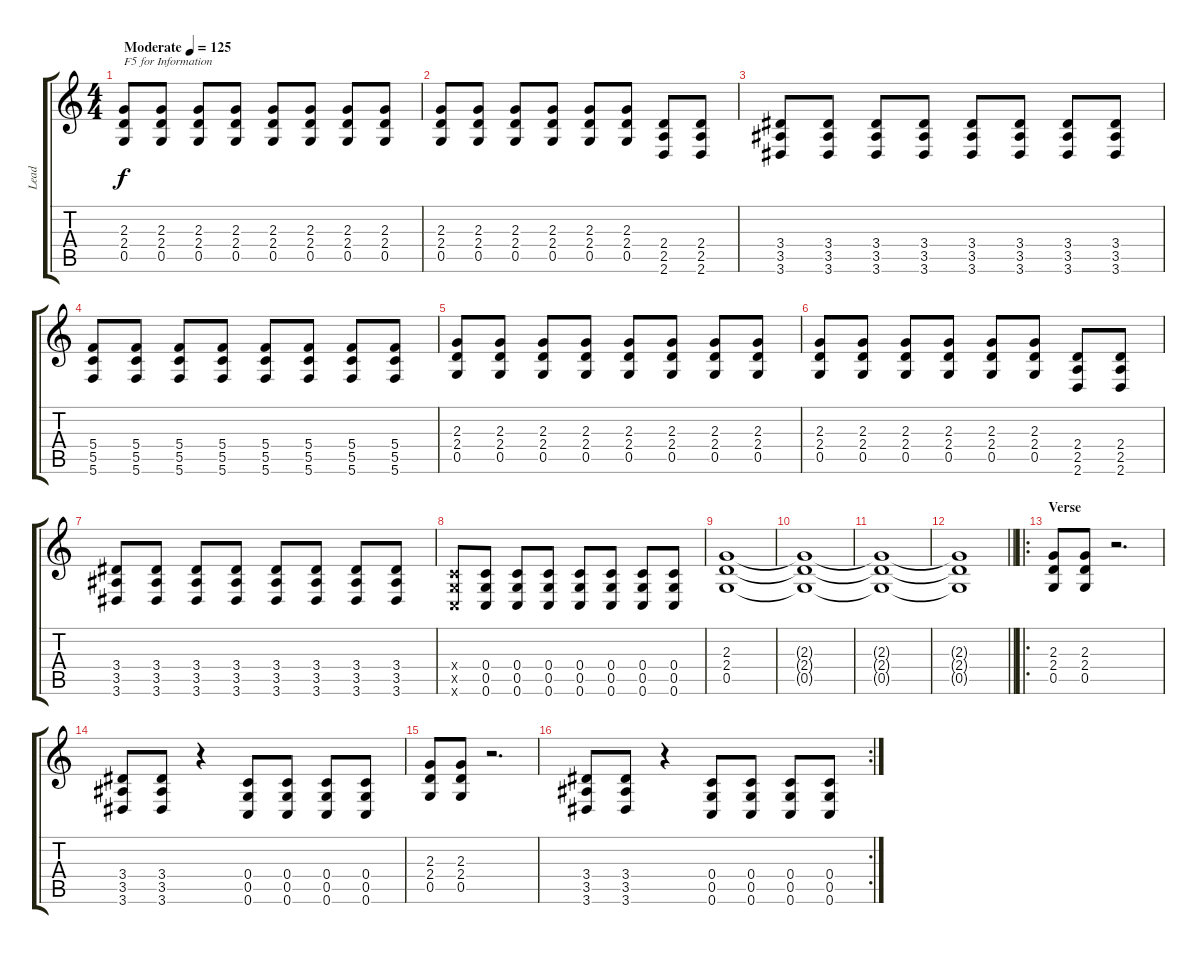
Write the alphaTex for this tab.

\track ("Lead" "Lead") {instrument distortionguitar}
\staff {score tabs}
\tuning (D4 A3 F3 C3 G2 C2) {hide}
\ts (4 4)
\tempo (125 "Moderate")
\clef g2
\ks c
(2.3 2.4 0.5).8{txt "F5 for Information" dy f instrument distortionguitar} (2.3 2.4 0.5).8 (2.3 2.4 0.5).8 (2.3 2.4 0.5).8 (2.3 2.4 0.5).8 (2.3 2.4 0.5).8 (2.3 2.4 0.5).8 (2.3 2.4 0.5).8 |
(2.3 2.4 0.5).8 (2.3 2.4 0.5).8 (2.3 2.4 0.5).8 (2.3 2.4 0.5).8 (2.3 2.4 0.5).8 (2.3 2.4 0.5).8 (2.4 2.5 2.6).8 (2.4 2.5 2.6).8 |
(3.4 3.5 3.6).8 (3.4 3.5 3.6).8 (3.4 3.5 3.6).8 (3.4 3.5 3.6).8 (3.4 3.5 3.6).8 (3.4 3.5 3.6).8 (3.4 3.5 3.6).8 (3.4 3.5 3.6).8 |
(5.4 5.5 5.6).8 (5.4 5.5 5.6).8 (5.4 5.5 5.6).8 (5.4 5.5 5.6).8 (5.4 5.5 5.6).8 (5.4 5.5 5.6).8 (5.4 5.5 5.6).8 (5.4 5.5 5.6).8 |
(2.3 2.4 0.5).8 (2.3 2.4 0.5).8 (2.3 2.4 0.5).8 (2.3 2.4 0.5).8 (2.3 2.4 0.5).8 (2.3 2.4 0.5).8 (2.3 2.4 0.5).8 (2.3 2.4 0.5).8 |
(2.3 2.4 0.5).8 (2.3 2.4 0.5).8 (2.3 2.4 0.5).8 (2.3 2.4 0.5).8 (2.3 2.4 0.5).8 (2.3 2.4 0.5).8 (2.4 2.5 2.6).8 (2.4 2.5 2.6).8 |
(3.4 3.5 3.6).8 (3.4 3.5 3.6).8 (3.4 3.5 3.6).8 (3.4 3.5 3.6).8 (3.4 3.5 3.6).8 (3.4 3.5 3.6).8 (3.4 3.5 3.6).8 (3.4 3.5 3.6).8 |
(0.4{x} 0.5{x} 0.6{x}).8 (0.4 0.5 0.6).8 (0.4 0.5 0.6).8 (0.4 0.5 0.6).8 (0.4 0.5 0.6).8 (0.4 0.5 0.6).8 (0.4 0.5 0.6).8 (0.4 0.5 0.6).8 |
(2.3 2.4 0.5).1 |
(2.3{t} 2.4{t} 0.5{t}).1 |
(2.3{t} 2.4{t} 0.5{t}).1 |
\barLineRight lightlight
(2.3{t} 2.4{t} 0.5{t}).1 |
\ro
\section ("" "Verse")
(2.3 2.4 0.5).8 (2.3 2.4 0.5).8 r.2{d} |
(3.4 3.5 3.6).8 (3.4 3.5 3.6).8 r.4 (0.4 0.5 0.6).8 (0.4 0.5 0.6).8 (0.4 0.5 0.6).8 (0.4 0.5 0.6).8 |
(2.3 2.4 0.5).8 (2.3 2.4 0.5).8 r.2{d} |
\rc 2
(3.4 3.5 3.6).8 (3.4 3.5 3.6).8 r.4 (0.4 0.5 0.6).8 (0.4 0.5 0.6).8 (0.4 0.5 0.6).8 (0.4 0.5 0.6).8
